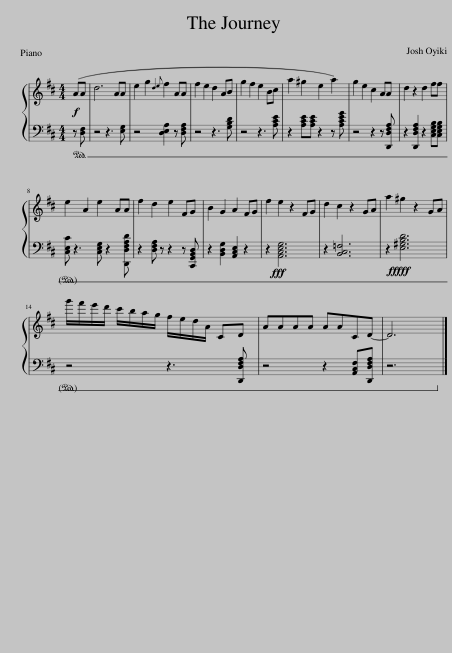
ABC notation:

X:1
%%score { 1 | 2 }
L:1/8
M:4/4
I:linebreak $
K:D
V:1 treble
V:2 bass
V:1
!f! (AA | d6 AA | e2 g2{de} f2 AA | f2 e2 d2 AB | g2 f2 e2 Bc | %5
 a2 ^g2 e2 a2) | g2 e2 c2 AA | d2 z2 d2 ff |$ e2 A2 e2 AA | f2 d2 e2 FG | %10
 B2 G2 A2 FG | f2 e2 z2 FG | d2 c2 z2 GA | a2 ^g2 z2 GA |$ g'/f'/e'/d'/ c'/b/a/g/ f/e/d/A/ CD | %15
 AAAA AACD- | D6 |] %17
V:2
!ped! z [D,F,] | z4 z3 [E,G,] | z4 [D,E,A,]2 z [D,F,A,] | z4 z3 [G,B,D] | z4 z3 [A,CE] | %5
 z2 [A,CE][A,CE] z2 z [A,CEG] | z4 z2 z [D,,D,F,A,] | z2 [D,,D,F,A,]2 z2 [C,E,G,B,][C,E,G,B,] |$ [C,E,C] z3 [C,E,G,] z2 [D,,D,F,A,D] | z2 [D,F,A,] z z2 z [C,,G,,B,,D,] | %10
 z2 [B,,D,G,]2 [A,,C,E,]2 z2 | z2!fff! [A,,C,E,G,]6 | z2 [B,,C,=F,]6 | z2 [E,^G,B,D]6 |$ z4 z3 [D,,D,F,A,] | %15
 z4 z2 [A,,C,F,][D,,D,F,A,] | z6!ped-up! |] %17
